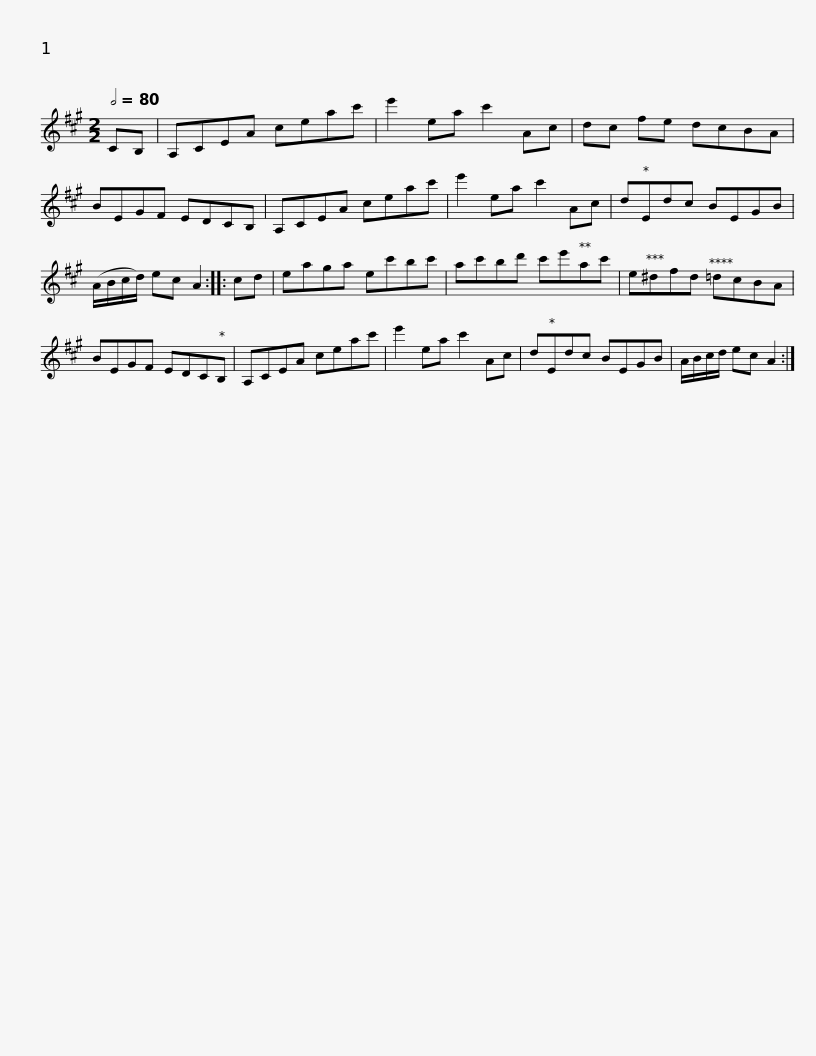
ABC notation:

X:1
L:1/8
Q:1/2=80
M:2/2
I:linebreak $
K:A
V:1 treble
V:1
 CB, | A,CEA ceac' | e'2 ea c'2 Ac | dc fe dcBA | BEGF EDCB, | %5
 A,CEA ceac' |$ e'2 ea c'2 Ac | dEdc BEGB | (A/B/c/d/) ec A2 :: cd | %10
 eaga ec'bc' | ac'bd' c'e'ac' |$ e^dfd =dcBA | BEGF EDCB, | A,CEA ceac' | %15
 e'2 ea c'2 Ac | dEdc BEGB |$ A/B/c/d/ ec A2 :| %18
